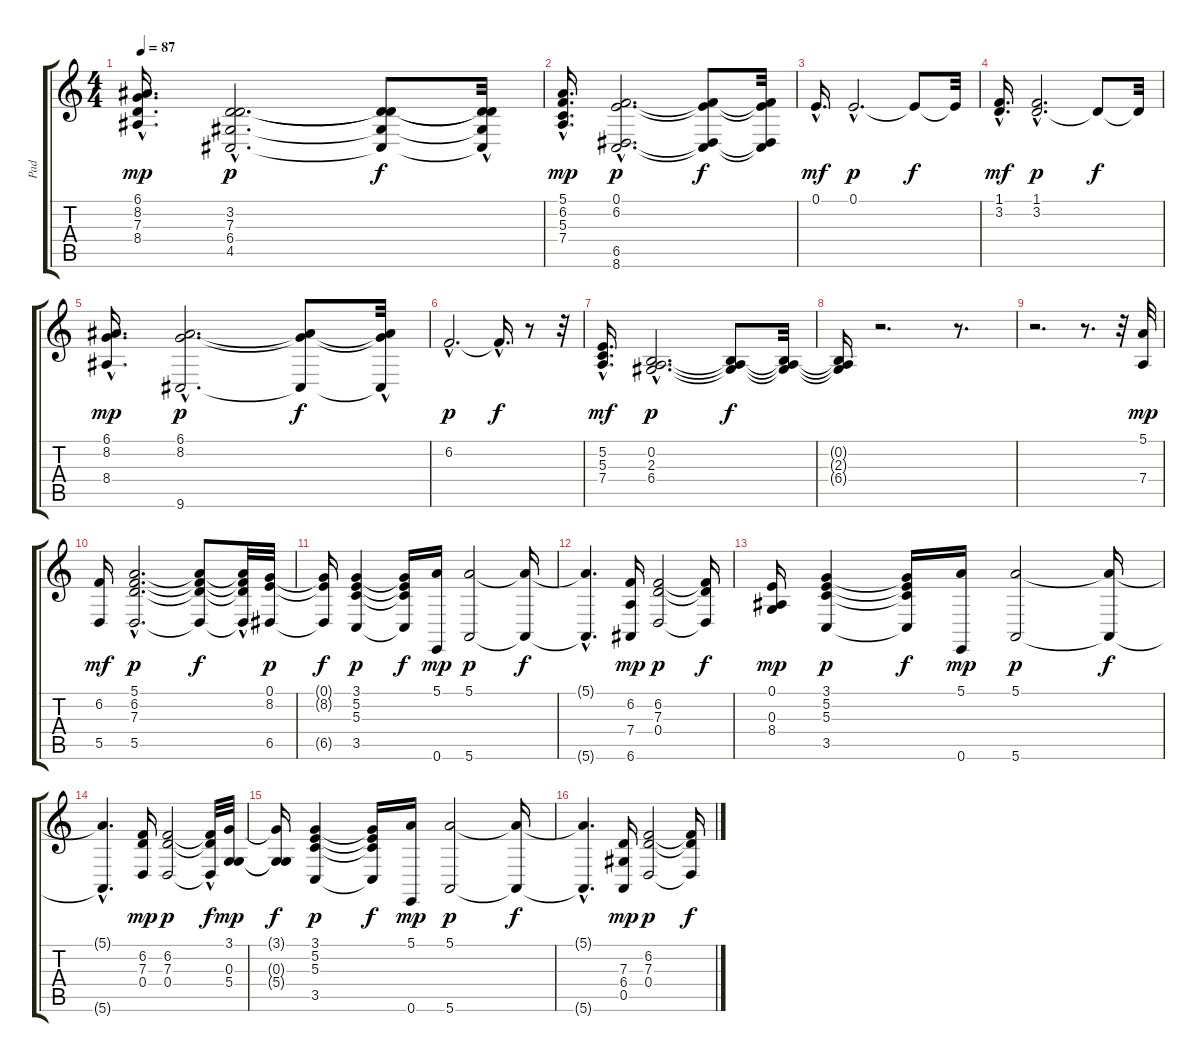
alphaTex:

\track ("Pad" "Pad") {instrument synthstrings2}
\staff {score tabs}
\tuning (E4 B3 G3 D3 A2 E2) {hide}
\ts (4 4)
\tempo 87
\clef g2
\ks c
(6.1{hac} 8.2{hac} 7.3{hac} 8.4{hac}).16{d dy mp} (3.2{hac} 7.3{hac} 6.4{hac} 4.5{hac}).2{d dy p} (3.2{t} 7.3{t} 6.4{t} 4.5{t}).8{dy f} (3.2{t} 7.3{t} 6.4{hac t} 4.5{hac t}).32 |
(5.1{hac} 6.2{hac} 5.3{hac} 7.4{hac}).16{d dy mp} (0.1{hac} 6.2{hac} 6.5{hac} 8.6{hac}).2{d dy p} (0.1{t} 6.2{t} 6.5{t} 8.6{t}).8{dy f} (0.1{t} 6.2{t} 6.5{t} 8.6{t}).32 |
0.1{hac}.16{d dy mf} 0.1{hac}.2{d dy p} 0.1{t}.8{dy f} 0.1{t}.32 |
(1.1{hac} 3.2{hac}).16{d dy mf} (1.1{hac} 3.2{hac}).2{d dy p} 3.2{t}.8{dy f} 3.2{t}.32 |
(6.1{hac} 8.2{hac} 8.4{hac}).16{d dy mp} (6.1{hac} 8.2{hac} 9.6{hac}).2{d dy p} (6.1{t} 8.2{t} 9.6{t}).8{dy f} (6.1{hac t} 8.2{t} 9.6{t}).32 |
6.2{hac}.2{d dy p} 6.2{hac t}.16{d dy f} r.8 r.32 |
(5.2{hac} 5.3{hac} 7.4{hac}).16{d dy mf} (0.2{hac} 2.3{hac} 6.4{hac}).2{d dy p} (0.2{t} 2.3{t} 6.4{t}).8{dy f} (0.2{t} 2.3{t} 6.4{t}).32 |
(0.2{t} 2.3{t} 6.4{t}).16 r.2{d} r.8{d} |
r.2{d} r.8{d} r.32 (5.1 7.4).32{dy mp} |
(6.2 5.5).16{dy mf} (5.1{hac} 6.2{hac} 7.3{hac} 5.5{hac}).2{d dy p} (5.1{t} 6.2{t} 7.3{t} 5.5{t}).8{dy f} (5.1{t} 6.2{hac t} 7.3{t} 5.5{t}).32 (0.1 8.2 6.5).32{dy p} |
(0.1{t} 8.2{t} 6.5{t}).16{dy f} (3.1 5.2 5.3 3.5).4{dy p} (3.1{t} 5.2{t} 5.3{t} 3.5{t}).16{dy f} (5.1 0.6).16{dy mp} (5.1 5.6).2{dy p} (5.1{t} 5.6{t}).16{dy f} |
(5.1{t} 5.6{hac t}).4{d} (6.2 7.4 6.6).16{dy mp} (6.2 7.3 0.4).2{dy p} (6.2{t} 7.3{t} 0.4{t}).16{dy f} |
(0.1 0.3 8.4).16{dy mp} (3.1 5.2 5.3 3.5).4{dy p} (3.1{t} 5.2{t} 5.3{t} 3.5{t}).16{dy f} (5.1 0.6).16{dy mp} (5.1 5.6).2{dy p} (5.1{t} 5.6{t}).16{dy f} |
(5.1{t} 5.6{hac t}).4{d} (6.2 7.3 0.4).16{dy mp} (6.2 7.3 0.4).2{dy p} (6.2{hac t} 7.3{t} 0.4{hac t}).32{dy f} (3.1 0.3 5.4).32{dy mp} |
(3.1{t} 0.3{t} 5.4{t}).16{dy f} (3.1 5.2 5.3 3.5).4{dy p} (3.1{t} 5.2{t} 5.3{t} 3.5{t}).16{dy f} (5.1 0.6).16{dy mp} (5.1 5.6).2{dy p} (5.1{t} 5.6{t}).16{dy f} |
(5.1{t} 5.6{hac t}).4{d} (7.3 6.4 0.5).16{dy mp} (6.2 7.3 0.4).2{dy p} (6.2{t} 7.3{t} 0.4{t}).16{dy f}
